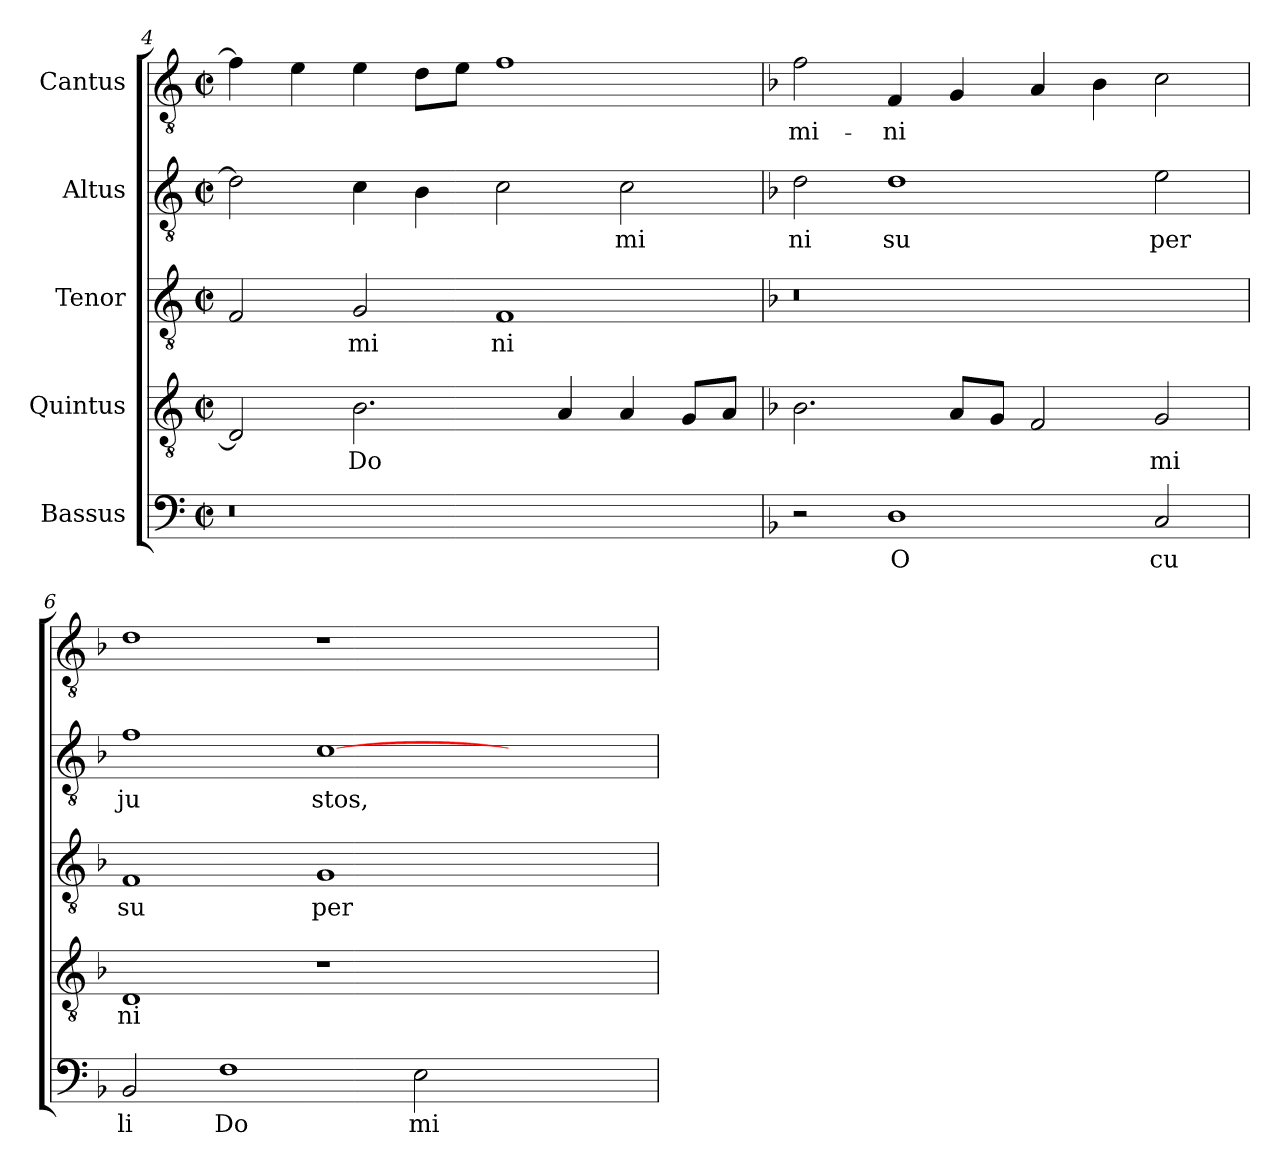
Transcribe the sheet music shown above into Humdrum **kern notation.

**kern	**text	**kern	**text	**kern	**text	**kern	**text	**kern	**text
*part5	*part5	*part4	*part4	*part3	*part3	*part2	*part2	*part1	*part1
*staff5	*staff5	*staff4	*staff4	*staff3	*staff3	*staff2	*staff2	*staff1	*staff1
*I"Bassus	*	*I"Quintus	*	*I"Tenor	*	*I"Altus	*	*I"Cantus	*
*clefF4	*	*clefGv2	*	*clefGv2	*	*clefGv2	*	*clefGv2	*
*M2/2	*	*M2/2	*	*M2/2	*	*M2/2	*	*M2/2	*
*met(c|)	*	*met(c|)	*	*met(c|)	*	*met(c|)	*	*met(c|)	*
=4	=4	=4	=4	=4	=4	=4	=4	=4	=4
0r	.	2D/]	.	2F/	.	2d\]	.	4f\]	.
.	.	.	.	.	.	.	.	4e\	.
!	!	!	!LO:LY:b	!	!LO:LY:b:cj	!	!	!	!
.	.	2.B\	Do	2G/	mi	4c\	.	4e\	.
.	.	.	.	.	.	4B\	.	8d\L	.
.	.	.	.	.	.	.	.	8e\J	.
!	!	!	!	!	!LO:LY:b:cj	!	!	!	!
.	.	.	.	1F	ni	2c\	.	1f	.
.	.	4A/	.	.	.	.	.	.	.
!	!	!	!	!	!	!	!LO:LY:b:cj	!	!
.	.	4A/	.	.	.	2c\	mi	.	.
.	.	8G/L	.	.	.	.	.	.	.
.	.	8A/J	.	.	.	.	.	.	.
!!LO:LB:g=z
=5	=5	=5	=5	=5	=5	=5	=5	=5	=5
*k[b-]	*	*k[b-]	*	*k[b-]	*	*k[b-]	*	*k[b-]	*
*F:	*	*F:	*	*F:	*	*F:	*	*F:	*
!	!	!	!	!	!	!	!LO:LY:b:cj	!	!LO:LY:b:cj
2r	.	2.B-\	.	0r	.	2d\	ni	2f\	-mi-
!	!LO:LY:b:cj	!	!	!	!	!	!LO:LY:b:cj	!	!LO:LY:b:cj
1D	O	.	.	.	.	1d	su	4F/	-ni
.	.	8A/L	.	.	.	.	.	4G/	.
.	.	8G/J	.	.	.	.	.	.	.
.	.	2F/	.	.	.	.	.	4A/	.
.	.	.	.	.	.	.	.	4B-\	.
!	!LO:LY:b:cj	!	!LO:LY:b:cj	!	!	!	!LO:LY:b:cj	!	!
2C/	cu	2G/	mi	.	.	2e\	per	2c\	.
=6	=6	=6	=6	=6	=6	=6	=6	=6	=6
!	!LO:LY:b:cj	!	!LO:LY:b:cj	!	!LO:LY:b:cj	!	!LO:LY:b:cj	!	!
2BB-/	li	1D	ni	1F	su	1f	ju	1d	.
!	!LO:LY:b:cj	!	!	!	!	!	!	!	!
1F	Do	.	.	.	.	.	.	.	.
!	!	!LO:N:vis=1	!	!	!LO:LY:b:cj	!	!LO:LY:b	!LO:N:vis=1	!
.	.	0r	.	1G	per	[>1c	stos,	0r	.
!	!LO:LY:b:cj	!	!	!	!	!	!	!	!
2E\	mi	.	.	.	.	.	.	.	.
1ryy	.	.	.	1ryy	.	1ryy	.	.	.
=	=	=	=	=	=	=	=	=	=
*-	*-	*-	*-	*-	*-	*-	*-	*-	*-
